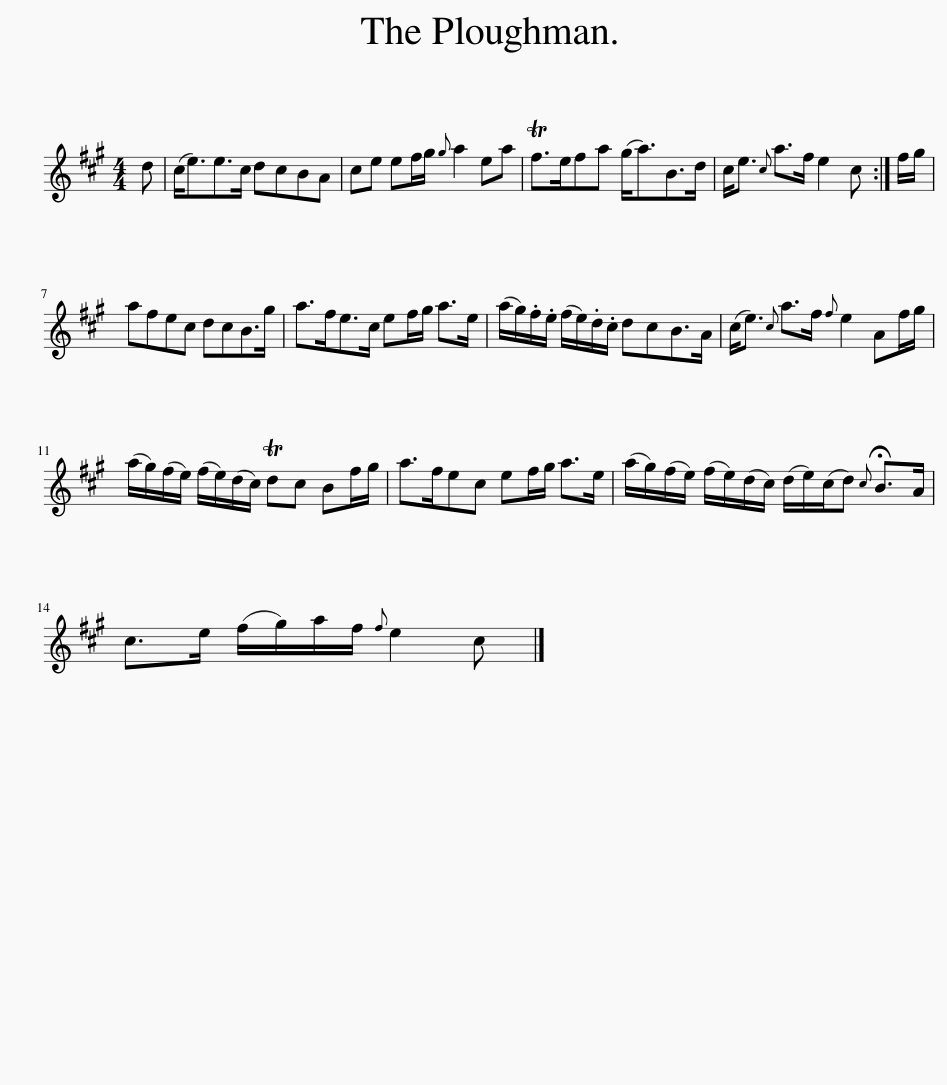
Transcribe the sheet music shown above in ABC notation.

X:1
L:1/8
M:4/4
I:linebreak $
K:A
V:1 treble
V:1
 d | (c<e)e>c dcBA | ce ef/g/{g} a2 ea | Tf>efa (g<a)B>d | c<e{c} a>f e2 c :| %5
 f/g/ |$ afec dcB>g | a>fe>c ef/g/ a>e | (a/g/).f/.e/ (f/e/).d/.c/ dcB>A | (c<e){c} a>f{f} e2 Af/g/ |$ %10
 (a/g/)(f/e/) (f/e/)(d/c/) Tdc Bf/g/ | a>fec ef/g/ a>e | (a/g/)(f/e/) (f/e/)(d/c/) (d/e/)(c/d){!fermata!c} !fermata!B>A |$ c>e (f/g/)a/f/{f} e2 c |] %14
